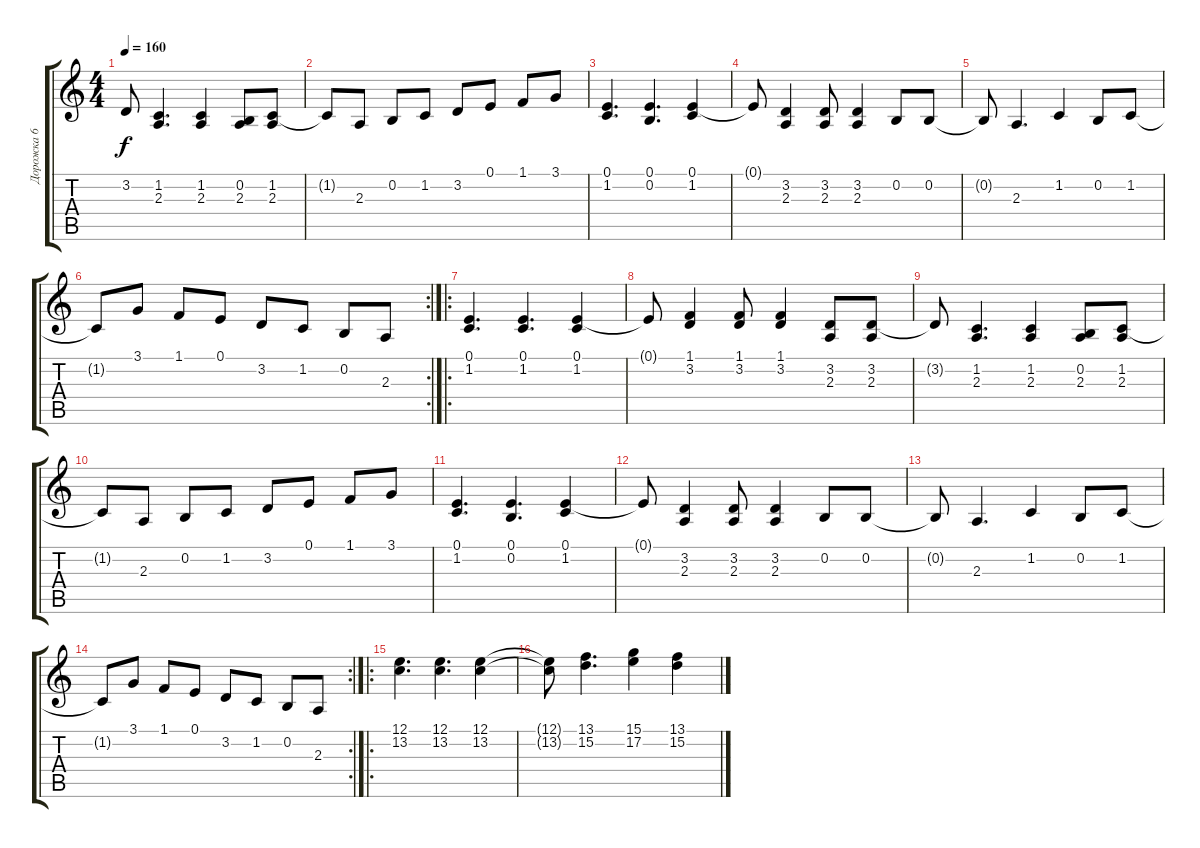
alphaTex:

\track ("Дорожка 6" "Дорожка 6") {instrument brightacousticpiano}
\staff {score tabs}
\tuning (E4 B3 G3 D3 A2 E2) {hide}
\ts (4 4)
\tempo 160
\clef g2
\ks c
3.2{t}.8{dy f} (1.2 2.3).4{d} (1.2 2.3).4 (0.2 2.3).8 (1.2 2.3).8 |
1.2{t}.8 2.3.8 0.2.8 1.2.8 3.2.8 0.1.8 1.1.8 3.1.8 |
(0.1 1.2).4{d} (0.1 0.2).4{d} (0.1 1.2).4 |
0.1{t}.8 (3.2 2.3).4 (3.2 2.3).8 (3.2 2.3).4 0.2.8 0.2.8 |
0.2{t}.8 2.3.4{d} 1.2.4 0.2.8 1.2.8 |
\rc 2
1.2{t}.8 3.1.8 1.1.8 0.1.8 3.2.8 1.2.8 0.2.8 2.3.8 |
\ro
(0.1 1.2).4{d} (0.1 1.2).4{d} (0.1 1.2).4 |
0.1{t}.8 (1.1 3.2).4 (1.1 3.2).8 (1.1 3.2).4 (3.2 2.3).8 (3.2 2.3).8 |
3.2{t}.8 (1.2 2.3).4{d} (1.2 2.3).4 (0.2 2.3).8 (1.2 2.3).8 |
1.2{t}.8 2.3.8 0.2.8 1.2.8 3.2.8 0.1.8 1.1.8 3.1.8 |
(0.1 1.2).4{d} (0.1 0.2).4{d} (0.1 1.2).4 |
0.1{t}.8 (3.2 2.3).4 (3.2 2.3).8 (3.2 2.3).4 0.2.8 0.2.8 |
0.2{t}.8 2.3.4{d} 1.2.4 0.2.8 1.2.8 |
\rc 2
1.2{t}.8 3.1.8 1.1.8 0.1.8 3.2.8 1.2.8 0.2.8 2.3.8 |
\ro
(12.1 13.2).4{d} (12.1 13.2).4{d} (12.1 13.2).4 |
(12.1{t} 13.2{t}).8 (13.1 15.2).4{d} (15.1 17.2).4 (13.1 15.2).4
